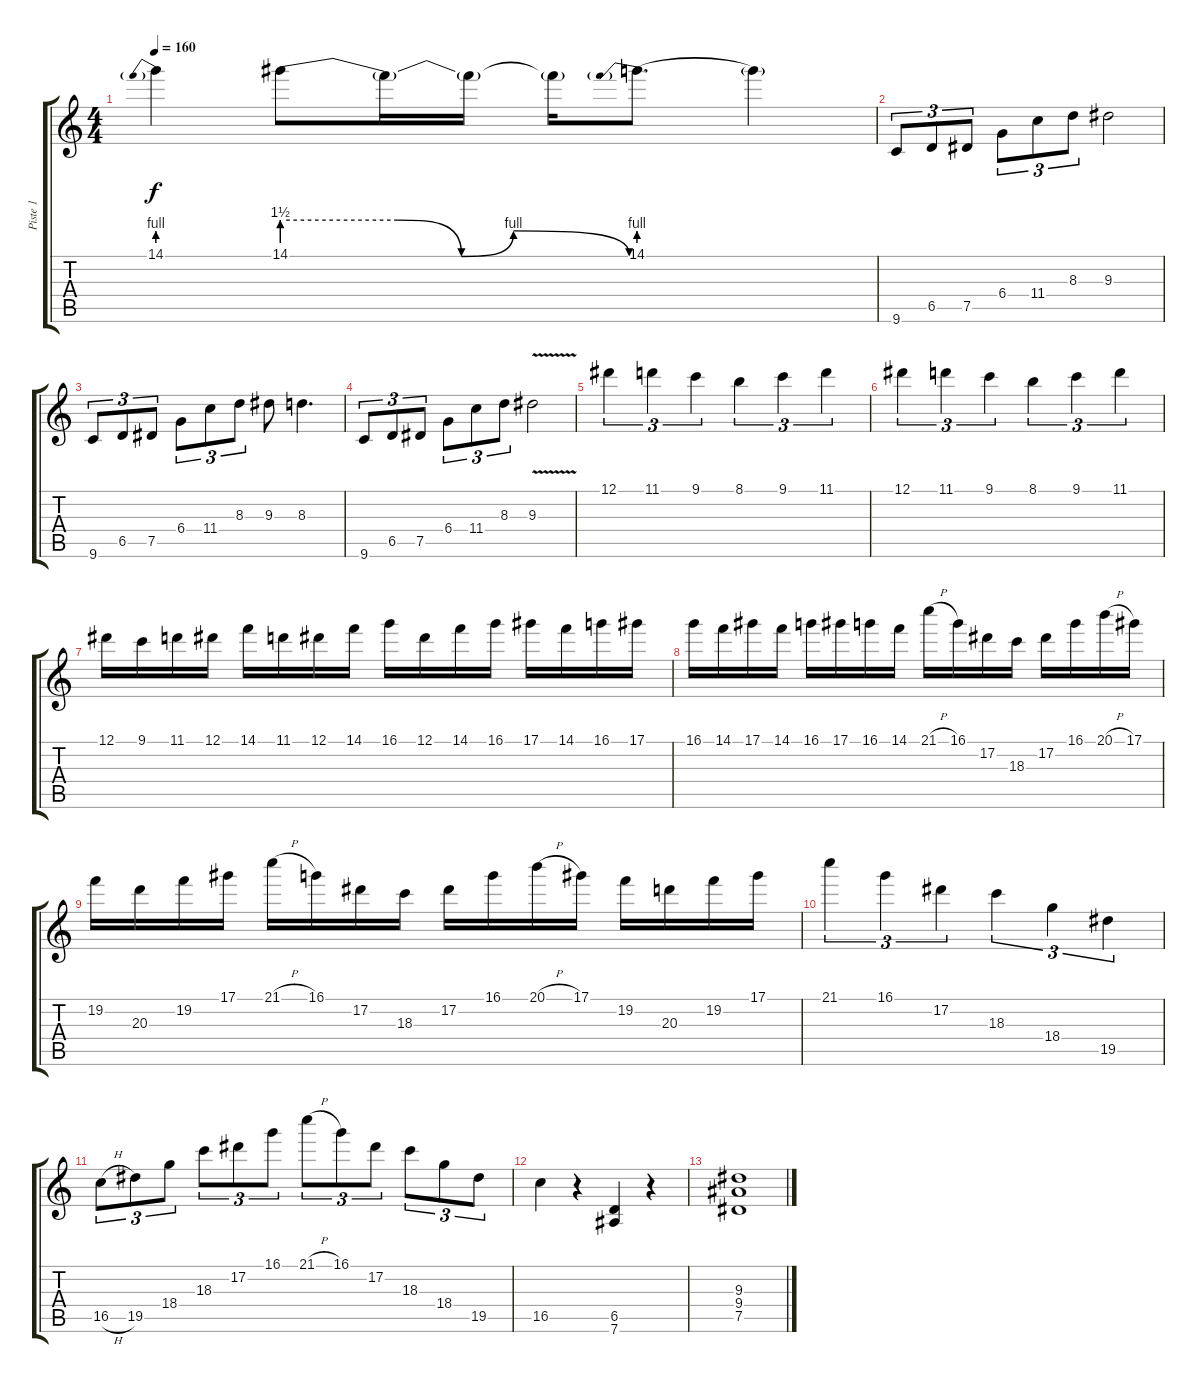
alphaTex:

\track ("Piste 1" "Piste 1") {instrument distortionguitar}
\staff {score tabs}
\tuning (Eb4 Bb3 Gb3 Db3 Ab2 Eb2) {hide}
\ts (4 4)
\tempo 160
\clef g2
\ks c
14.1{be (prebend 0 4 60 4)}.4{dy f} 14.1{be (custom 0 6 20 6 31 0 40 4 60 0)}.8 14.1{t}.16 14.1{t}.16 14.1{t}.16 14.1{be (prebend 0 4 60 4)}.8{d} 14.1{t}.4 |
9.6.8{tu (3 2)} 6.5.8{tu (3 2)} 7.5.8{tu (3 2)} 6.4.8{tu (3 2)} 11.4.8{tu (3 2)} 8.3.8{tu (3 2)} 9.3.2 |
9.6.8{tu (3 2)} 6.5.8{tu (3 2) txt ""} 7.5.8{tu (3 2)} 6.4.8{tu (3 2)} 11.4.8{tu (3 2)} 8.3.8{tu (3 2)} 9.3.8 8.3.4{d} |
9.6.8{tu (3 2)} 6.5.8{tu (3 2)} 7.5.8{tu (3 2)} 6.4.8{tu (3 2)} 11.4.8{tu (3 2)} 8.3.8{tu (3 2)} 9.3{v}.2 |
12.1.4{tu (3 2)} 11.1.4{tu (3 2)} 9.1.4{tu (3 2)} 8.1.4{tu (3 2)} 9.1.4{tu (3 2)} 11.1.4{tu (3 2)} |
12.1.4{tu (3 2)} 11.1.4{tu (3 2)} 9.1.4{tu (3 2)} 8.1.4{tu (3 2)} 9.1.4{tu (3 2)} 11.1.4{tu (3 2)} |
12.1.16 9.1.16 11.1.16 12.1.16 14.1.16 11.1.16 12.1.16 14.1.16 16.1.16 12.1.16 14.1.16 16.1.16 17.1.16 14.1.16 16.1.16 17.1.16 |
16.1.16 14.1.16 17.1.16 14.1.16 16.1.16 17.1.16 16.1.16 14.1.16 21.1{h}.16 16.1.16 17.2.16 18.3.16 17.2.16 16.1.16 20.1{h}.16 17.1.16 |
19.2.16 20.3.16 19.2.16 17.1.16 21.1{h}.16 16.1.16 17.2.16 18.3.16 17.2.16 16.1.16 20.1{h}.16 17.1.16 19.2.16 20.3.16 19.2.16 17.1.16 |
21.1.4{tu (3 2)} 16.1.4{tu (3 2)} 17.2.4{tu (3 2)} 18.3.4{tu (3 2)} 18.4.4{tu (3 2)} 19.5.4{tu (3 2)} |
16.5{h}.8{tu (3 2)} 19.5.8{tu (3 2)} 18.4.8{tu (3 2)} 18.3.8{tu (3 2)} 17.2.8{tu (3 2)} 16.1.8{tu (3 2)} 21.1{h}.8{tu (3 2)} 16.1.8{tu (3 2)} 17.2.8{tu (3 2)} 18.3.8{tu (3 2)} 18.4.8{tu (3 2)} 19.5.8{tu (3 2)} |
16.5.4 r.4 (6.5 7.6).4 r.4 |
(9.3 9.4 7.5).1
